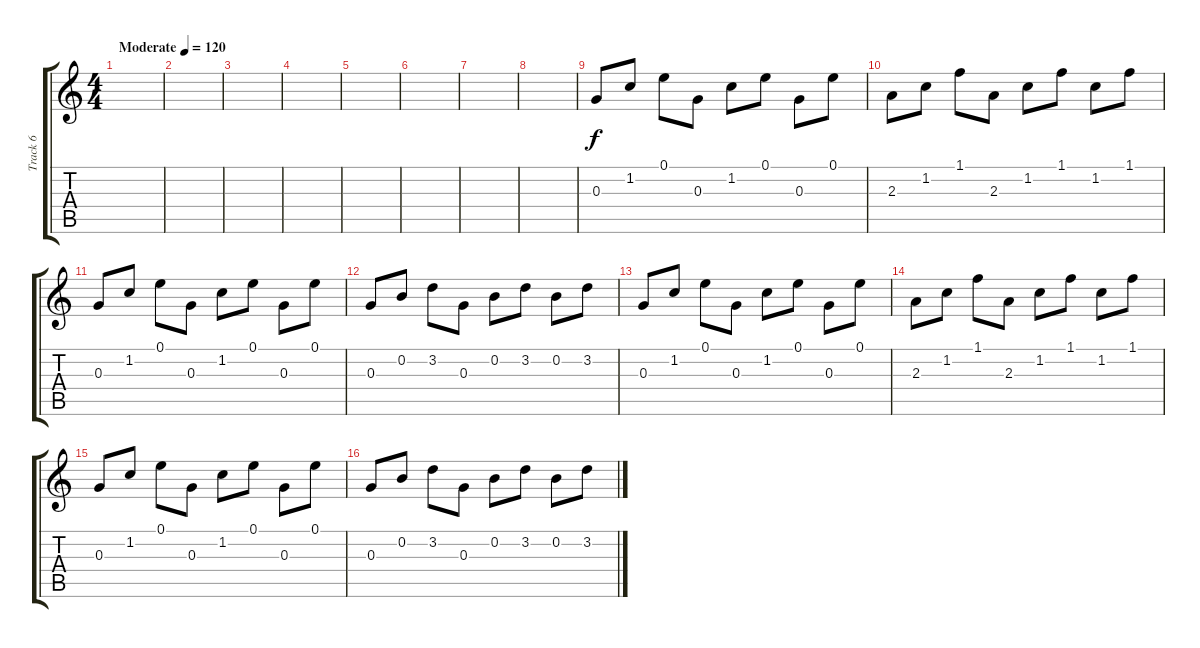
\track ("Track 6" "Track 6") {instrument acousticguitarsteel}
\staff {score tabs}
\tuning (E4 B3 G3 D3 A2 E2) {hide}
\ts (4 4)
\tempo (120 "Moderate")
\clef g2
\ks c
|
|
|
|
|
|
|
|
0.3.8 1.2.8 0.1.8 0.3.8 1.2.8 0.1.8 0.3.8 0.1.8 |
2.3.8 1.2.8 1.1.8 2.3.8 1.2.8 1.1.8 1.2.8 1.1.8 |
0.3.8 1.2.8 0.1.8 0.3.8 1.2.8 0.1.8 0.3.8 0.1.8 |
0.3.8 0.2.8 3.2.8 0.3.8 0.2.8 3.2.8 0.2.8 3.2.8 |
0.3.8 1.2.8 0.1.8 0.3.8 1.2.8 0.1.8 0.3.8 0.1.8 |
2.3.8 1.2.8 1.1.8 2.3.8 1.2.8 1.1.8 1.2.8 1.1.8 |
0.3.8 1.2.8 0.1.8 0.3.8 1.2.8 0.1.8 0.3.8 0.1.8 |
0.3.8 0.2.8 3.2.8 0.3.8 0.2.8 3.2.8 0.2.8 3.2.8
